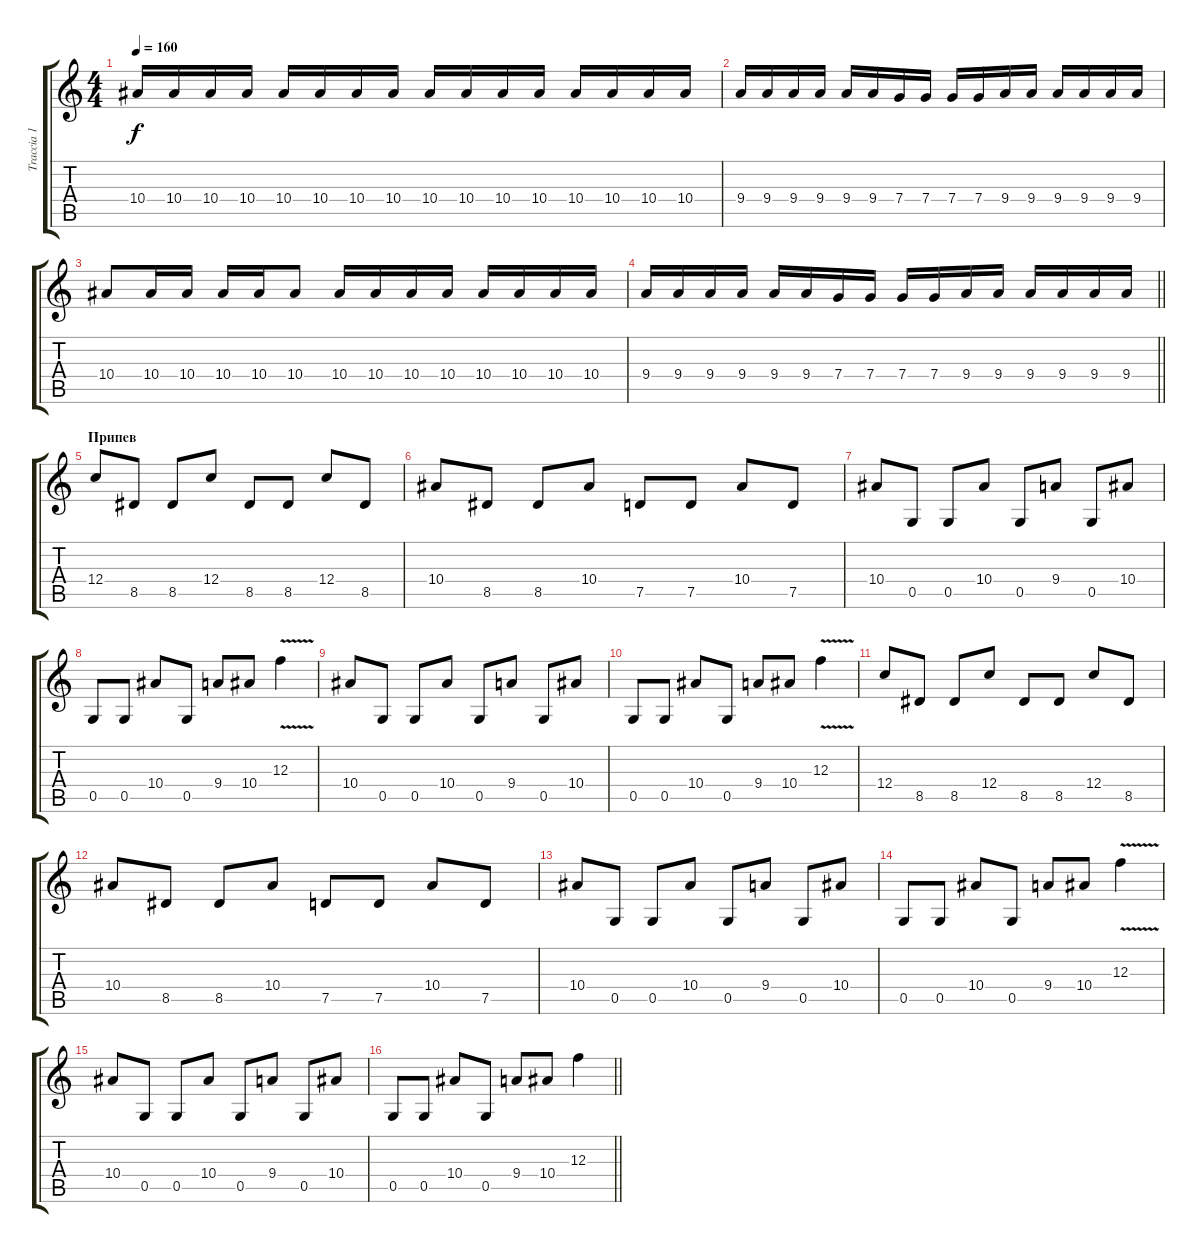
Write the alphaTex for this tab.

\track ("Traccia 1" "Traccia 1") {instrument distortionguitar}
\staff {score tabs}
\tuning (D4 A3 F3 C3 G2 D2) {hide}
\ts (4 4)
\tempo 160
\clef g2
\ks c
10.4.16{dy f} 10.4.16 10.4.16 10.4.16 10.4.16 10.4.16 10.4.16 10.4.16 10.4.16 10.4.16 10.4.16 10.4.16 10.4.16 10.4.16 10.4.16 10.4.16 |
9.4.16 9.4.16 9.4.16 9.4.16 9.4.16 9.4.16 7.4.16 7.4.16 7.4.16 7.4.16 9.4.16 9.4.16 9.4.16 9.4.16 9.4.16 9.4.16 |
10.4.8 10.4.16 10.4.16 10.4.16 10.4.16 10.4.8 10.4.16 10.4.16 10.4.16 10.4.16 10.4.16 10.4.16 10.4.16 10.4.16 |
\barLineRight lightlight
9.4.16 9.4.16 9.4.16 9.4.16 9.4.16 9.4.16 7.4.16 7.4.16 7.4.16 7.4.16 9.4.16 9.4.16 9.4.16 9.4.16 9.4.16 9.4.16 |
\section ("" "Припев")
12.4.8 8.5.8 8.5.8 12.4.8 8.5.8 8.5.8 12.4.8 8.5.8 |
10.4.8 8.5.8 8.5.8 10.4.8 7.5.8 7.5.8 10.4.8 7.5.8 |
10.4.8 0.5.8 0.5.8 10.4.8 0.5.8 9.4.8 0.5.8 10.4.8 |
0.5.8 0.5.8 10.4.8 0.5.8 9.4.8 10.4.8 12.3{v}.4 |
10.4.8 0.5.8 0.5.8 10.4.8 0.5.8 9.4.8 0.5.8 10.4.8 |
0.5.8 0.5.8 10.4.8 0.5.8 9.4.8 10.4.8 12.3{v}.4 |
12.4.8 8.5.8 8.5.8 12.4.8 8.5.8 8.5.8 12.4.8 8.5.8 |
10.4.8 8.5.8 8.5.8 10.4.8 7.5.8 7.5.8 10.4.8 7.5.8 |
10.4.8 0.5.8 0.5.8 10.4.8 0.5.8 9.4.8 0.5.8 10.4.8 |
0.5.8 0.5.8 10.4.8 0.5.8 9.4.8 10.4.8 12.3{v}.4 |
10.4.8 0.5.8 0.5.8 10.4.8 0.5.8 9.4.8 0.5.8 10.4.8 |
\barLineRight lightlight
0.5.8 0.5.8 10.4.8 0.5.8 9.4.8 10.4.8 12.3.4
